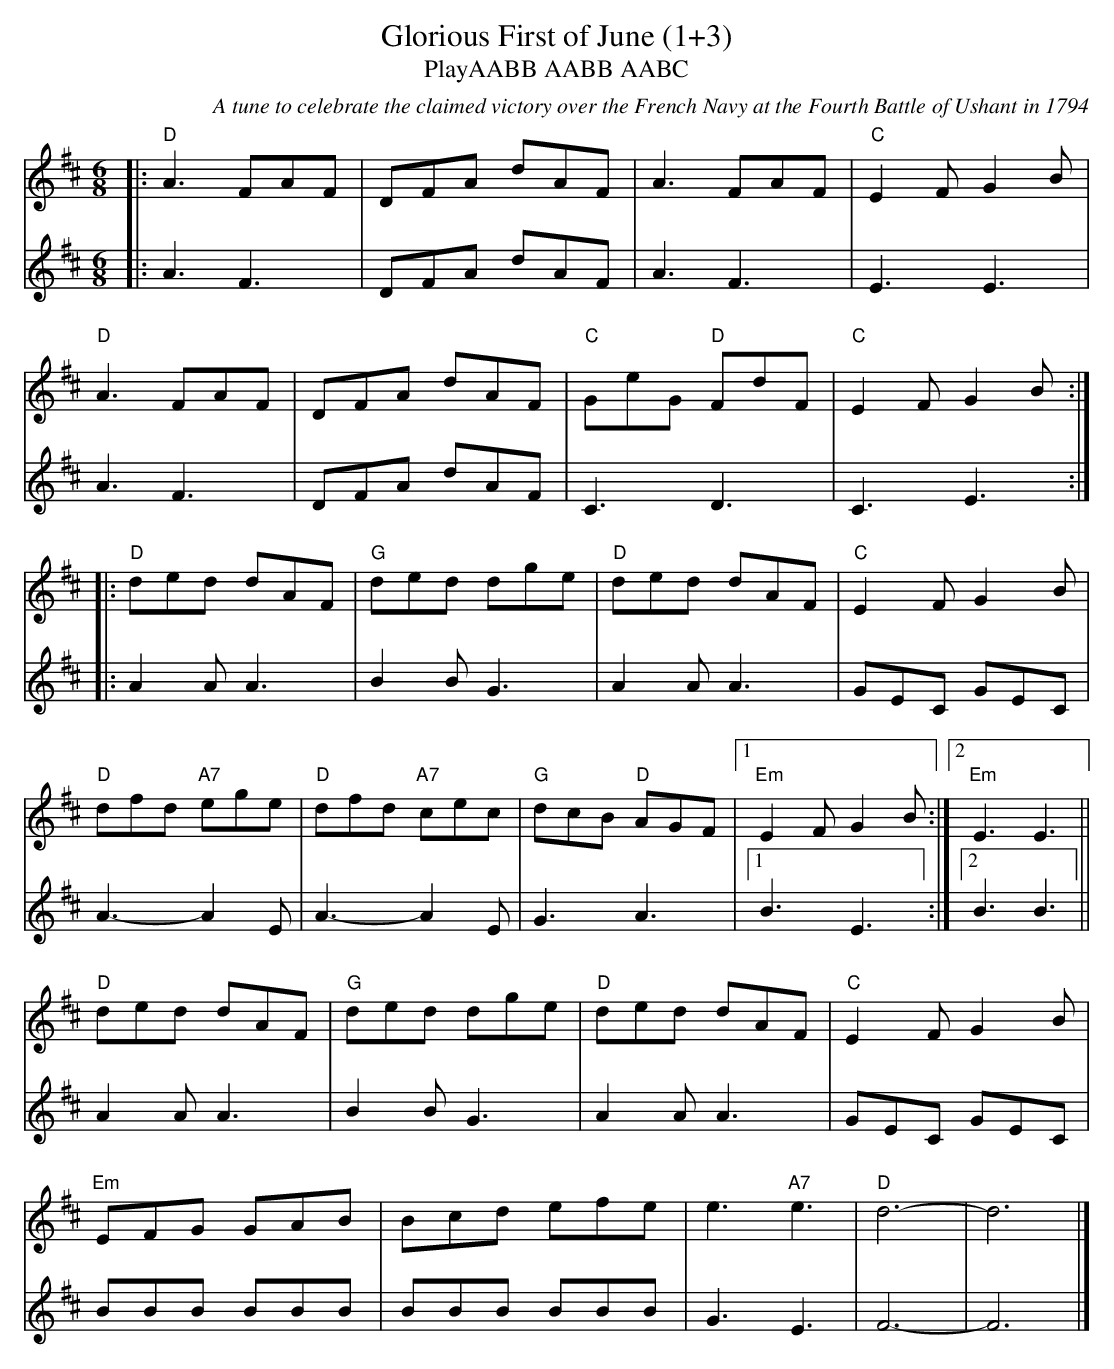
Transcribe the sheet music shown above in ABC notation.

X:1
T:Glorious First of June (1+3)
C:A tune to celebrate the claimed victory over the French Navy at the Fourth Battle of Ushant in 1794
T:PlayAABB AABB AABC
M:6/8
L:1/8
K:Dmaj
V:1
|:"D"A3 FAF|DFA dAF|A3 FAF|"C"E2FG2B|
"D"A3 FAF|DFA dAF|"C"GeG "D"FdF|"C"E2FG2B:|
|:"D"ded dAF|"G"ded dge|"D"ded dAF|"C"E2FG2B|
"D"dfd "A7"ege|"D"dfd "A7"cec|"G"dcB "D"AGF|1"Em"E2FG2B:|2"Em"E3E3||
"D"ded dAF|"G"ded dge|"D"ded dAF|"C"E2FG2B|
"Em"EFG GAB|Bcd  efe|e3"A7"e3|"D"d6-|d6|]
V:3
|:A3F3|DFA dAF|A3F3|E3E3|
A3F3|DFA dAF|C3D3|C3E3:|
|:A2A A3|B2B G3|A2A A3|GEC GEC|
A3-A2E|A3-A2E|G3A3|1B3E3:|2B3B3||
A2A A3|B2B G3|A2A A3|GEC GEC|
BBB BBB|BBB BBB|G3E3|F6-|F6|]
